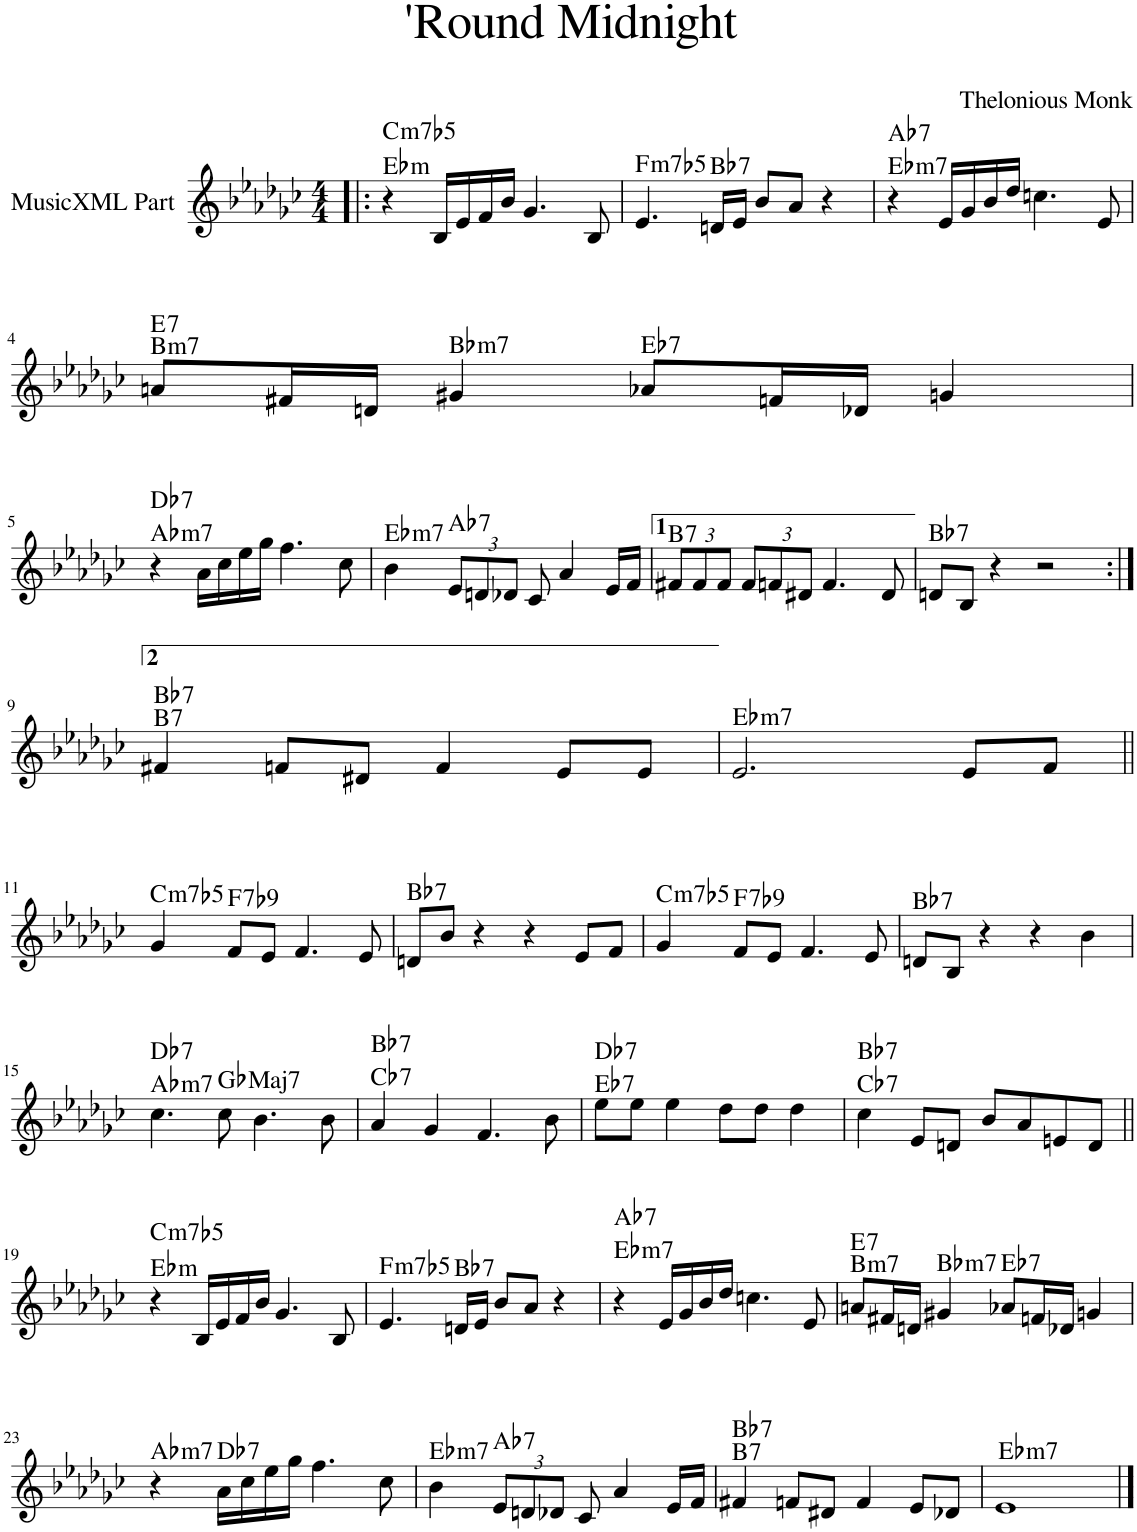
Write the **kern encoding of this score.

**kern	**harte
*part1	*part1
*staff1	*
*clefG2	*
*k[b-e-a-d-g-c-]	*
*M4/4	*
=1!|:	=1!|:
!	!LO:H:n=1:kt=m
!	!LO:H:n=2:kt=m7b5
4r	Eb:min C:hdim7
16B-/LL	.
16e-/	.
16f/	.
16b-/JJ	.
4.g-/	.
8B-/	.
=2	=2
!	!LO:H:kt=m7b5
4.e-/	F:hdim7
!	!LO:H:kt=7
16dn/LL	Bb:7
16e-/JJ	.
8b-/L	.
8a-/J	.
4r	.
=3	=3
!	!LO:H:n=1:kt=m7
!	!LO:H:n=2:kt=7
4r	Eb:min7 Ab:7
16e-/LL	.
16g-/	.
16b-/	.
16dd-/JJ	.
4.ccn\	.
8e-/	.
!!LO:LB:g=z
=4	=4
!	!LO:H:n=1:kt=m7
!	!LO:H:n=2:kt=7
8an/L	B:min7 E:7
16f#X/L	.
16dn/JJ	.
!	!LO:H:kt=m7
4g#X/	Bb:min7
!	!LO:H:kt=7
8a-X/L	Eb:7
16fn/L	.
16d-X/JJ	.
4gn/	.
!!LO:LB:g=z
=5	=5
!	!LO:H:n=1:kt=m7
!	!LO:H:n=2:kt=7
4r	Ab:min7 Db:7
16a-\LL	.
16cc-\	.
16ee-\	.
16gg-\JJ	.
4.ff\	.
8cc-\	.
=6	=6
!	!LO:H:kt=m7
4b-\	Eb:min7
*Xbrackettup	*
!	!LO:H:kt=7
12e-/L	Ab:7
12dn/	.
12d-X/J	.
8c-/	.
4a-/	.
16e-/LL	.
16f/JJ	.
=7	=7
!	!LO:H:kt=7
12f#X/L	B:7
12f#/	.
12f#/J	.
12f#/L	.
12fn/	.
12d#X/J	.
4.f/	.
8d#/	.
=8	=8
!	!LO:H:kt=7
8dn/L	Bb:7
8B-/J	.
4r	.
2r	.
!!LO:LB:g=z
=9:|!	=9:|!
!	!LO:H:n=1:kt=7
!	!LO:H:n=2:kt=7
4f#X/	B:7 Bb:7
8fn/L	.
8d#X/J	.
4f/	.
8e-/L	.
8e-/J	.
=10	=10
!	!LO:H:kt=m7
2.e-/	Eb:min7
8e-/L	.
8f/J	.
!!LO:LB:g=z
=11||	=11||
!	!LO:H:kt=m7b5
4g-/	C:hdim7
!	!LO:H:kt=7
8f/L	F:7(b9)
8e-/J	.
4.f/	.
8e-/	.
=12	=12
!	!LO:H:kt=7
8dn/L	Bb:7
8b-/J	.
4r	.
4r	.
8e-/L	.
8f/J	.
=13	=13
!	!LO:H:kt=m7b5
4g-/	C:hdim7
!	!LO:H:kt=7
8f/L	F:7(b9)
8e-/J	.
4.f/	.
8e-/	.
=14	=14
!	!LO:H:kt=7
8dn/L	Bb:7
8B-/J	.
4r	.
4r	.
4b-\	.
!!LO:LB:g=z
=15	=15
!	!LO:H:n=1:kt=m7
!	!LO:H:n=2:kt=7
4.cc-\	Ab:min7 Db:7
!	!LO:H:kt=Maj7
8cc-\	Gb:maj7
4.b-\	.
8b-\	.
=16	=16
!	!LO:H:n=1:kt=7
!	!LO:H:n=2:kt=7
4a-/	Cb:7 Bb:7
4g-/	.
4.f/	.
8b-\	.
=17	=17
!	!LO:H:n=1:kt=7
!	!LO:H:n=2:kt=7
8ee-\L	Eb:7 Db:7
8ee-\J	.
4ee-\	.
8dd-\L	.
8dd-\J	.
4dd-\	.
=18	=18
!	!LO:H:n=1:kt=7
!	!LO:H:n=2:kt=7
4cc-\	Cb:7 Bb:7
8e-/L	.
8dn/J	.
8b-/L	.
8a-/	.
8en/	.
8d/J	.
!!LO:LB:g=z
=19||	=19||
!	!LO:H:n=1:kt=m
!	!LO:H:n=2:kt=m7b5
4r	Eb:min C:hdim7
16B-/LL	.
16e-/	.
16f/	.
16b-/JJ	.
4.g-/	.
8B-/	.
=20	=20
!	!LO:H:kt=m7b5
4.e-/	F:hdim7
!	!LO:H:kt=7
16dn/LL	Bb:7
16e-/JJ	.
8b-/L	.
8a-/J	.
4r	.
=21	=21
!	!LO:H:n=1:kt=m7
!	!LO:H:n=2:kt=7
4r	Eb:min7 Ab:7
16e-/LL	.
16g-/	.
16b-/	.
16dd-/JJ	.
4.ccn\	.
8e-/	.
=22	=22
!	!LO:H:n=1:kt=m7
!	!LO:H:n=2:kt=7
8an/L	B:min7 E:7
16f#X/L	.
16dn/JJ	.
!	!LO:H:kt=m7
4g#X/	Bb:min7
!	!LO:H:kt=7
8a-X/L	Eb:7
16fn/L	.
16d-X/JJ	.
4gn/	.
!!LO:LB:g=z
=23	=23
!	!LO:H:kt=m7
4r	Ab:min7
!	!LO:H:kt=7
16a-\LL	Db:7
16cc-\	.
16ee-\	.
16gg-\JJ	.
4.ff\	.
8cc-\	.
=24	=24
!	!LO:H:kt=m7
4b-\	Eb:min7
!	!LO:H:kt=7
12e-/L	Ab:7
12dn/	.
12d-X/J	.
8c-/	.
4a-/	.
16e-/LL	.
16f/JJ	.
=25	=25
!	!LO:H:n=1:kt=7
!	!LO:H:n=2:kt=7
4f#X/	B:7 Bb:7
8fn/L	.
8d#X/J	.
4f/	.
8e-/L	.
8d-X/J	.
=26	=26
!	!LO:H:kt=m7
1e-	Eb:min7
==	==
*-	*-
